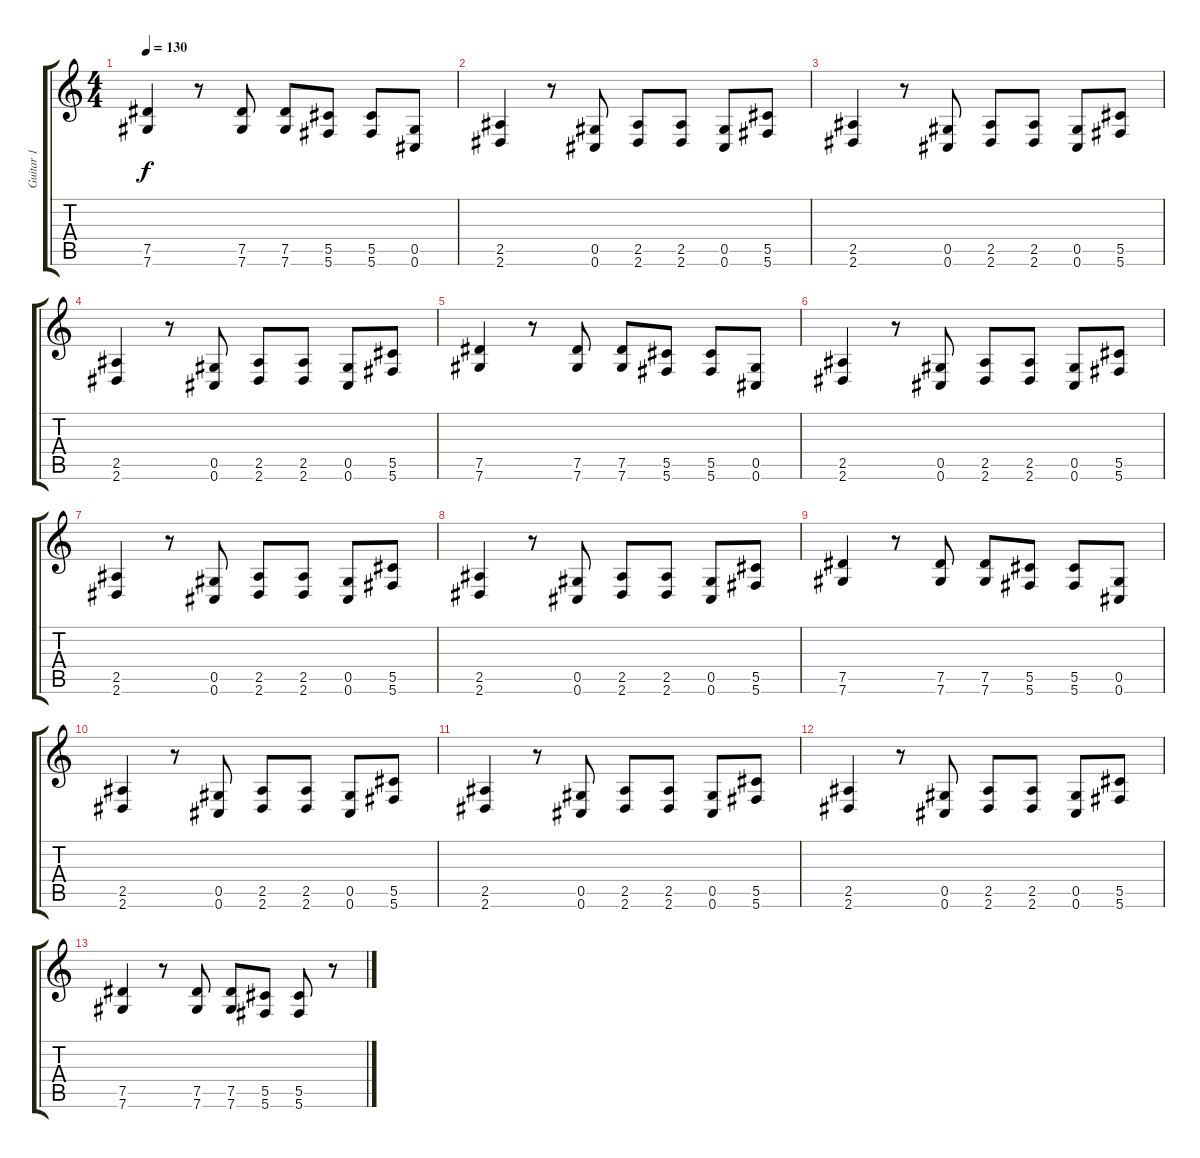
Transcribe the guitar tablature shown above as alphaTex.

\track ("Guitar 1" "Guitar 1") {instrument distortionguitar}
\staff {score tabs}
\tuning (Eb4 Bb3 Gb3 Db3 Ab2 Db2) {hide}
\ts (4 4)
\tempo 130
\clef g2
\ks c
(7.5 7.6).4{dy f} r.8 (7.5 7.6).8 (7.5 7.6).8 (5.5 5.6).8 (5.5 5.6).8 (0.5 0.6).8 |
(2.5 2.6).4 r.8 (0.5 0.6).8 (2.5 2.6).8 (2.5 2.6).8 (0.5 0.6).8 (5.5 5.6).8 |
(2.5 2.6).4 r.8 (0.5 0.6).8 (2.5 2.6).8 (2.5 2.6).8 (0.5 0.6).8 (5.5 5.6).8 |
(2.5 2.6).4 r.8 (0.5 0.6).8 (2.5 2.6).8 (2.5 2.6).8 (0.5 0.6).8 (5.5 5.6).8 |
(7.5 7.6).4 r.8 (7.5 7.6).8 (7.5 7.6).8 (5.5 5.6).8 (5.5 5.6).8 (0.5 0.6).8 |
(2.5 2.6).4 r.8 (0.5 0.6).8 (2.5 2.6).8 (2.5 2.6).8 (0.5 0.6).8 (5.5 5.6).8 |
(2.5 2.6).4 r.8 (0.5 0.6).8 (2.5 2.6).8 (2.5 2.6).8 (0.5 0.6).8 (5.5 5.6).8 |
(2.5 2.6).4 r.8 (0.5 0.6).8 (2.5 2.6).8 (2.5 2.6).8 (0.5 0.6).8 (5.5 5.6).8 |
(7.5 7.6).4 r.8 (7.5 7.6).8 (7.5 7.6).8 (5.5 5.6).8 (5.5 5.6).8 (0.5 0.6).8 |
(2.5 2.6).4 r.8 (0.5 0.6).8 (2.5 2.6).8 (2.5 2.6).8 (0.5 0.6).8 (5.5 5.6).8 |
(2.5 2.6).4 r.8 (0.5 0.6).8 (2.5 2.6).8 (2.5 2.6).8 (0.5 0.6).8 (5.5 5.6).8 |
(2.5 2.6).4 r.8 (0.5 0.6).8 (2.5 2.6).8 (2.5 2.6).8 (0.5 0.6).8 (5.5 5.6).8 |
(7.5 7.6).4 r.8 (7.5 7.6).8 (7.5 7.6).8 (5.5 5.6).8 (5.5 5.6).8 r.8
